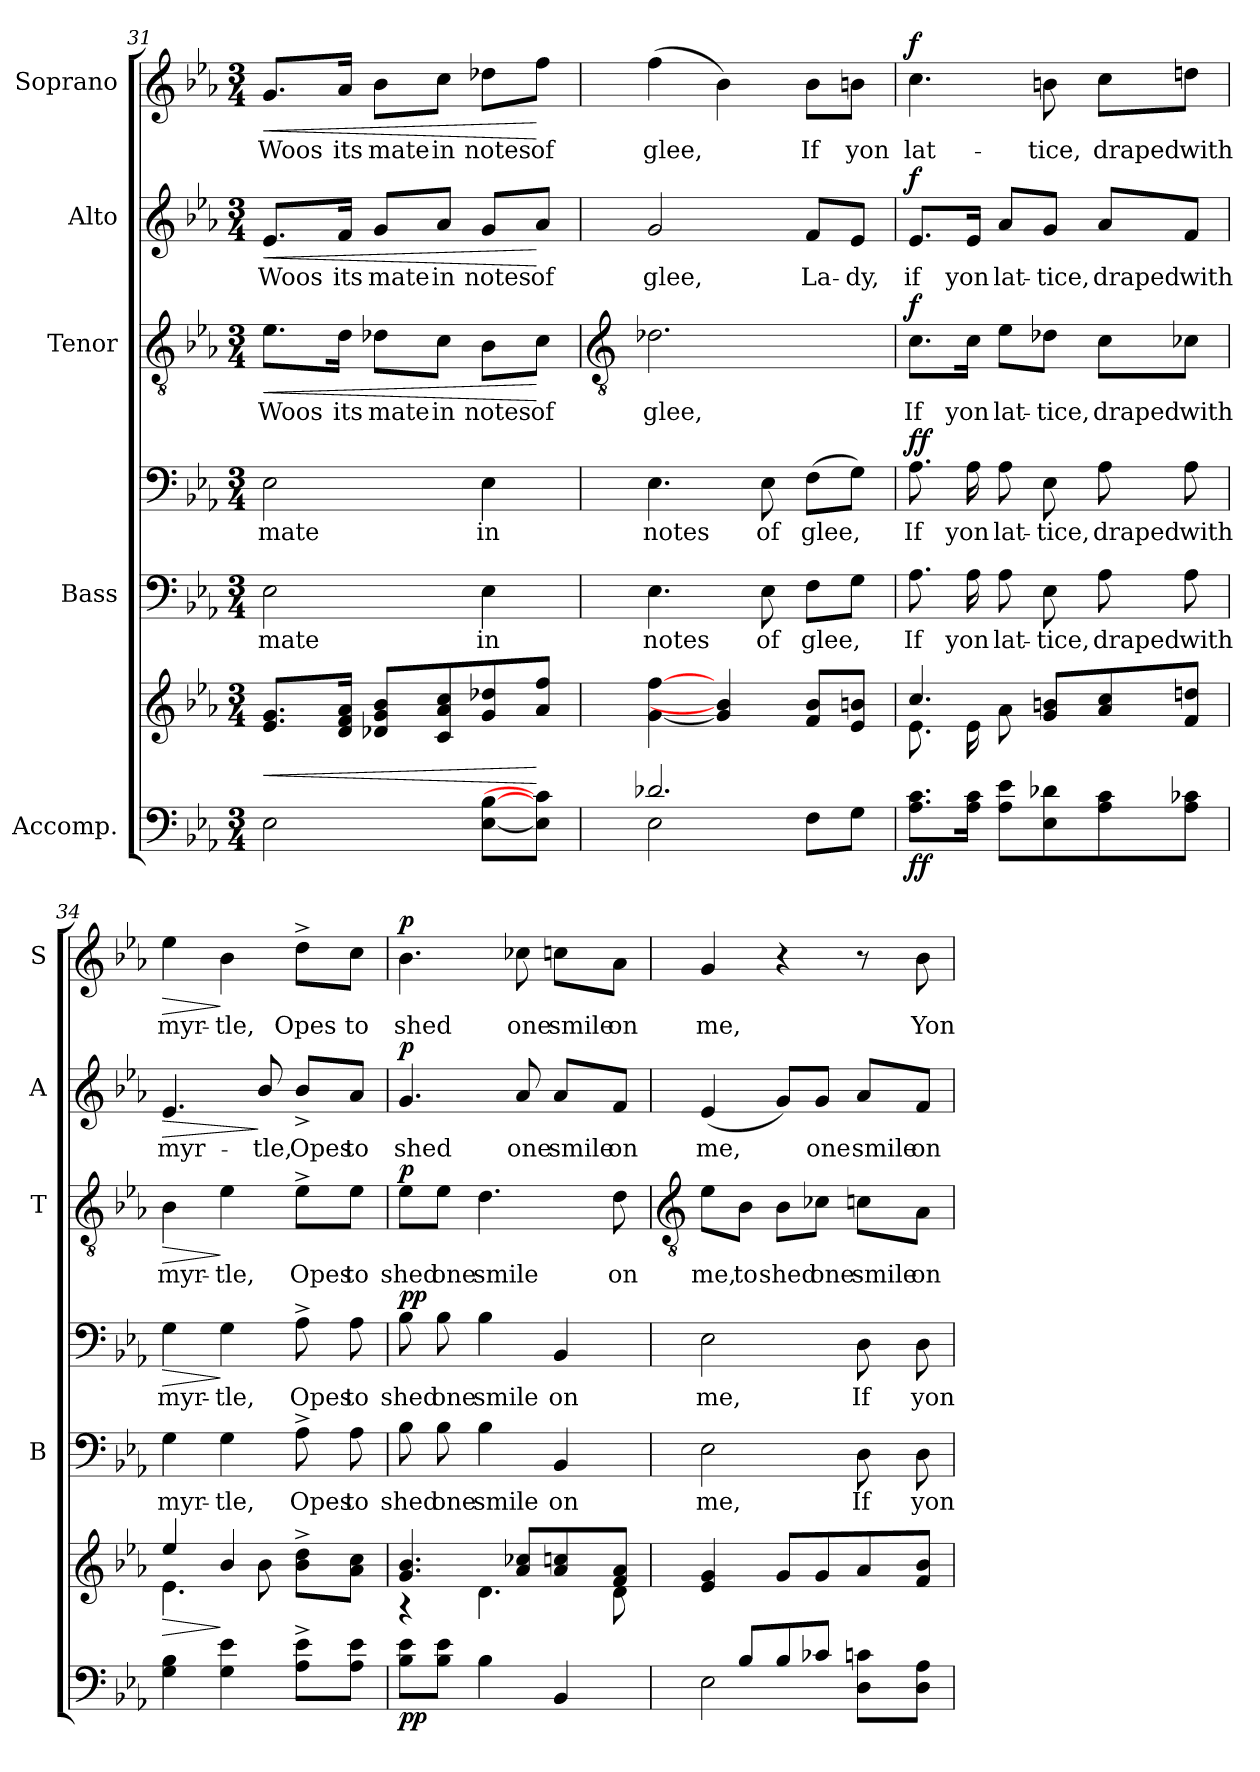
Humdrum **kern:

**kern	**kern	**dynam	**kern	**text	**kern	**text	**dynam	**kern	**text	**dynam	**kern	**text	**dynam	**kern	**text	**dynam
*part5	*part5	*part5	*part4	*part4	*part4	*part4	*part4	*part3	*part3	*part3	*part2	*part2	*part2	*part1	*part1	*part1
*staff7	*staff6	*staff6/7	*staff5	*staff5	*staff4	*staff4	*staff4/5	*staff3	*staff3	*staff3	*staff2	*staff2	*staff2	*staff1	*staff1	*staff1
*I"Accomp.	*	*	*I"Bass	*	*	*	*	*I"Tenor	*	*	*I"Alto	*	*	*I"Soprano	*	*
*	*	*	*I'B	*	*	*	*	*I'T	*	*	*I'A	*	*	*I'S	*	*
*clefF4	*clefG2	*	*	*	*clefF4	*	*	*clefGv2	*	*	*clefG2	*	*	*clefG2	*	*
*k[b-e-a-]	*k[b-e-a-]	*	*k[b-e-a-]	*	*k[b-e-a-]	*	*	*k[b-e-a-]	*	*	*k[b-e-a-]	*	*	*k[b-e-a-]	*	*
*E-:	*E-:	*	*E-:	*	*E-:	*	*	*E-:	*	*	*E-:	*	*	*E-:	*	*
*M3/4	*M3/4	*	*M3/4	*	*M3/4	*	*	*M3/4	*	*	*M3/4	*	*	*M3/4	*	*
=31	=31	=31	=31	=31	=31	=31	=31	=31	=31	=31	=31	=31	=31	=31	=31	=31
*	*^	*	*	*	*	*	*	*	*	*	*	*	*	*	*	*
!	!	!LO:N:vis=1	!LO:HP:b	!	!LO:LY:b	!	!LO:LY:b	!	!	!LO:LY:b	!LO:HP:b	!	!LO:LY:b	!LO:HP:b	!	!LO:LY:b	!LO:HP:b
2E-	8.e- 8.gL	2.ryy	<	2E-	mate	2E-	mate	.	8.e-\L	Woos	<	8.e-/L	Woos	<	8.g/L	Woos	<
!	!	!	!	!	!	!	!	!	!	!LO:LY:b	!	!	!LO:LY:b	!	!	!LO:LY:b	!
.	16d 16f 16a-J	.	.	.	.	.	.	.	16d\Jk	its	.	16f/Jk	its	.	16a-/Jk	its	.
!	!	!	!	!	!	!	!	!	!	!LO:LY:b	!	!	!LO:LY:b	!	!	!LO:LY:b	!
.	8d-X 8g 8b-L	.	.	.	.	.	.	.	8d-X\L	mate	.	8g/L	mate	.	8b-\L	mate	.
!	!	!	!	!	!	!	!	!	!	!LO:LY:b	!	!	!LO:LY:b	!	!	!LO:LY:b	!
.	8c 8a- 8cc	.	.	.	.	.	.	.	8c\J	in	.	8a-/J	in	.	8cc\J	in	.
!	!	!	!	!	!LO:LY:b	!	!LO:LY:b	!	!	!LO:LY:b	!	!	!LO:LY:b	!	!	!LO:LY:b	!
[8E- [8B-L	8g 8dd-X	.	.	4E-	in	4E-	in	.	8B-\L	notes	.	8g/L	notes	.	8dd-X\L	notes	.
!	!	!	!	!	!	!	!	!	!	!LO:LY:b	!	!	!LO:LY:b	!	!	!LO:LY:b	!
8E-] 8c]J	8a- 8ffJ	.	[	.	.	.	.	.	8c\J	of	[	8a-/J	of	[	8ff\J	of	[
*	*v	*v	*	*	*	*	*	*	*	*	*	*	*	*	*	*	*
!!LO:LB:g=z
=32	=32	=32	=32	=32	=32	=32	=32	=32	=32	=32	=32	=32	=32	=32	=32	=32
*	*	*	*	*	*	*	*	*clefGv2	*	*	*	*	*	*	*	*
*^	*	*	*	*	*	*	*	*	*	*	*	*	*	*	*	*
!	!	!	!	!	!LO:LY:b	!	!LO:LY:b	!	!	!LO:LY:b	!	!	!LO:LY:b	!	!	!LO:LY:b	!
2.d-X/	2E-	[4g [4ff	.	4.E-	notes	4.E-	notes	.	2.d-X	glee,	.	2g	glee,	.	(>4ff	glee,	.
.	.	4g] 4b-]	.	.	.	.	.	.	.	.	.	.	.	.	4b-)	.	.
!	!	!	!	!	!LO:LY:b	!	!LO:LY:b	!	!	!	!	!	!	!	!	!	!
.	.	.	.	8E-	of	8E-	of	.	.	.	.	.	.	.	.	.	.
!	!	!	!	!	!LO:LY:b	!	!LO:LY:b	!	!	!	!	!	!LO:LY:b	!	!	!LO:LY:b	!
.	8FL	8f 8b-L	.	8FL	glee,	(>8FL	glee,	.	.	.	.	8f/L	La-	.	8b-\L	If	.
!	!	!	!	!	!	!	!	!	!	!	!	!	!LO:LY:b	!	!	!LO:LY:b	!
.	8GJ	8e- 8bnJ	.	8GJ	.	8GJ)	.	.	.	.	.	8e-/J	-dy,	.	8bn\J	yon	.
=33	=33	=33	=33	=33	=33	=33	=33	=33	=33	=33	=33	=33	=33	=33	=33	=33	=33
*	*	*^	*	*	*	*	*	*	*	*	*	*	*	*	*	*	*
!	!	!	!	!LO:DY:b=2	!	!LO:LY:b	!	!LO:LY:b	!	!	!LO:LY:b	!	!	!LO:LY:b	!	!	!LO:LY:b	!
!	!	!	!	!LO:DY:n=1:b	!	!	!	!	!LO:DY:b=2	!	!	!	!	!	!	!	!	!
!	!	!	!	!	!	!	!	!	!LO:DY:n=1:b	!	!	!LO:DY:b	!	!	!LO:DY:b	!	!	!LO:DY:b
*v	*v	*	*	*	*	*	*	*	*	*	*	*	*	*	*	*	*	*
8.A- 8.cL	4.cc/	8.e-\L	f f	8.A-	If	8.A-	If	f f	8.c\L	If	f	8.e-/L	if	f	4.cc	lat-	f
!	!	!	!	!	!LO:LY:b	!	!LO:LY:b	!	!	!LO:LY:b	!	!	!LO:LY:b	!	!	!	!
16A- 16cJ	.	16e-\L	.	16A-	yon	16A-	yon	.	16c\Jk	yon	.	16e-/Jk	yon	.	.	.	.
!	!	!	!	!	!LO:LY:b	!	!LO:LY:b	!	!	!LO:LY:b	!	!	!LO:LY:b	!	!	!	!
8A- 8e-L	.	8a-\J	.	8A-	lat-	8A-	lat-	.	8e-\L	lat-	.	8a-/L	lat-	.	.	.	.
!	!	!	!	!	!LO:LY:b	!	!LO:LY:b	!	!	!LO:LY:b	!	!	!LO:LY:b	!	!	!LO:LY:b	!
8E- 8d-X	8g 8bnL	4.ryy	.	8E-	-tice,	8E-	-tice,	.	8d-X\J	-tice,	.	8g/J	-tice,	.	8bn	-tice,	.
!	!	!	!	!	!LO:LY:b	!	!LO:LY:b	!	!	!LO:LY:b	!	!	!LO:LY:b	!	!	!LO:LY:b	!
8A- 8c	8a- 8cc	.	.	8A-	draped	8A-	draped	.	8c\L	draped	.	8a-/L	draped	.	8cc\L	draped	.
!	!	!	!	!	!LO:LY:b	!	!LO:LY:b	!	!	!LO:LY:b	!	!	!LO:LY:b	!	!	!LO:LY:b	!
8A- 8c-XJ	8f 8ddnJ	.	.	8A-	with	8A-	with	.	8c-X\J	with	.	8f/J	with	.	8ddn\J	with	.
=34	=34	=34	=34	=34	=34	=34	=34	=34	=34	=34	=34	=34	=34	=34	=34	=34	=34
!	!	!	!LO:HP:b	!	!LO:LY:b	!	!LO:LY:b	!LO:HP:b	!	!LO:LY:b	!LO:HP:b	!	!LO:LY:b	!LO:HP:b	!	!LO:LY:b	!LO:HP:b
4G 4B-	4ee-/	4.e-\	>	4G	myr-	4G	myr-	>	4B-	myr-	>	4.e-	myr-	>	4ee-	myr-	>
!	!	!	!	!	!LO:LY:b	!	!LO:LY:b	!	!	!LO:LY:b	!	!	!	!	!	!LO:LY:b	!
4G 4e-	4b-/	.	]	4G	-tle,	4G	-tle,	]	4e-	-tle,	]	.	.	.	4b-	-tle,	]
!	!	!	!	!	!	!	!	!	!	!	!	!	!LO:LY:b	!	!	!	!
.	.	8b-\	.	.	.	.	.	.	.	.	.	8b-/	-tle,	]	.	.	.
!	!	!	!	!	!LO:LY:b	!	!LO:LY:b	!	!	!LO:LY:b	!	!	!LO:LY:b	!	!	!LO:LY:b	!
8A-^ 8e-^L	8b-^ 8dd^L	4ryy	.	8A-^	Opes	8A-^	Opes	.	8e-^\L	Opes	.	8b-^/L	Opes	.	8dd^\L	Opes	.
!	!	!	!	!	!LO:LY:b	!	!LO:LY:b	!	!	!LO:LY:b	!	!	!LO:LY:b	!	!	!LO:LY:b	!
8A- 8e-J	8a- 8ccJ	.	.	8A-	to	8A-	to	.	8e-\J	to	.	8a-/J	to	.	8cc\J	to	.
=35	=35	=35	=35	=35	=35	=35	=35	=35	=35	=35	=35	=35	=35	=35	=35	=35	=35
!	!	!	!LO:DY:b=2	!	!LO:LY:b	!	!LO:LY:b	!	!	!LO:LY:b	!	!	!LO:LY:b	!	!	!LO:LY:b	!
!	!	!	!LO:DY:n=1:b	!	!	!	!	!LO:DY:b=2	!	!	!	!	!	!	!	!	!
!	!	!	!	!	!	!	!	!LO:DY:n=1:b	!	!	!LO:DY:b	!	!	!LO:DY:b	!	!	!LO:DY:b
8B- 8e-L	4.g 4.b-	4r	p p	8B-	shed	8B-	shed	p p	8e-\L	shed	p	4.g	shed	p	4.b-	shed	p
!	!	!	!	!	!LO:LY:b	!	!LO:LY:b	!	!	!LO:LY:b	!	!	!	!	!	!	!
8B- 8e-J	.	.	.	8B-	one	8B-	one	.	8e-\J	one	.	.	.	.	.	.	.
!	!	!	!	!	!LO:LY:b	!	!LO:LY:b	!	!	!LO:LY:b	!	!	!	!	!	!	!
4B-	.	4.d\	.	4B-	smile	4B-	smile	.	4.d	smile	.	.	.	.	.	.	.
!	!	!	!	!	!	!	!	!	!	!	!	!	!LO:LY:b	!	!	!LO:LY:b	!
.	8a-/ 8cc-X/L	.	.	.	.	.	.	.	.	.	.	8a-	one	.	8cc-X	one	.
!	!	!	!	!	!LO:LY:b	!	!LO:LY:b	!	!	!	!	!	!LO:LY:b	!	!	!LO:LY:b	!
4BB-	8a-/ 8ccn/	.	.	4BB-	on	4BB-	on	.	.	.	.	8a-/L	smile	.	8ccn\L	smile	.
!	!	!	!	!	!	!	!	!	!	!LO:LY:b	!	!	!LO:LY:b	!	!	!LO:LY:b	!
.	8f/ 8a-/J	8d\	.	.	.	.	.	.	8d	on	.	8f/J	on	.	8a-\J	on	.
!!LO:LB:g=z
=36	=36	=36	=36	=36	=36	=36	=36	=36	=36	=36	=36	=36	=36	=36	=36	=36	=36
*	*	*	*	*	*	*	*	*	*clefGv2	*	*	*	*	*	*	*	*
*^	*	*	*	*	*	*	*	*	*	*	*	*	*	*	*	*	*
!	!	!	!	!	!	!LO:LY:b	!	!LO:LY:b	!	!	!LO:LY:b	!	!	!LO:LY:b	!	!	!LO:LY:b	!
8ryy	2E-	4e- 4g	8ryy	.	2E-	me,	2E-	me,	.	8e-\L	me,	.	(<4e-	me,	.	4g	me,	.
!	!	!	!	!	!	!	!	!	!	!	!LO:LY:b	!	!	!	!	!	!	!
8B-/L	.	.	4.ryy	.	.	.	.	.	.	8B-\J	to	.	.	.	.	.	.	.
!	!	!	!	!	!	!	!	!	!	!	!LO:LY:b	!	!	!	!	!	!	!
8B-/	.	8gL	.	.	.	.	.	.	.	8B-\L	shed	.	8g/L)	.	.	4r	.	.
!	!	!	!	!	!	!	!	!	!	!	!LO:LY:b	!	!	!LO:LY:b	!	!	!	!
8c-X/J	.	8g	.	.	.	.	.	.	.	8c-X\J	one	.	8g/J	one	.	.	.	.
!	!	!	!	!	!	!LO:LY:b	!	!LO:LY:b	!	!	!LO:LY:b	!	!	!LO:LY:b	!	!	!	!
4ryy	8D 8cnL	8a-	4ryy	.	8D	If	8D	If	.	8cn\L	smile	.	8a-/L	smile	.	8r	.	.
!	!	!	!	!	!	!LO:LY:b	!	!LO:LY:b	!	!	!LO:LY:b	!	!	!LO:LY:b	!	!	!LO:LY:b	!
.	8D 8A-J	8f 8b-J	.	.	8D	yon	8D	yon	.	8A-\J	on	.	8f/J	on	.	8b-	Yon	.
*v	*v	*	*	*	*	*	*	*	*	*	*	*	*	*	*	*	*	*
*	*v	*v	*	*	*	*	*	*	*	*	*	*	*	*	*	*	*
=	=	=	=	=	=	=	=	=	=	=	=	=	=	=	=	=
*-	*-	*-	*-	*-	*-	*-	*-	*-	*-	*-	*-	*-	*-	*-	*-	*-
